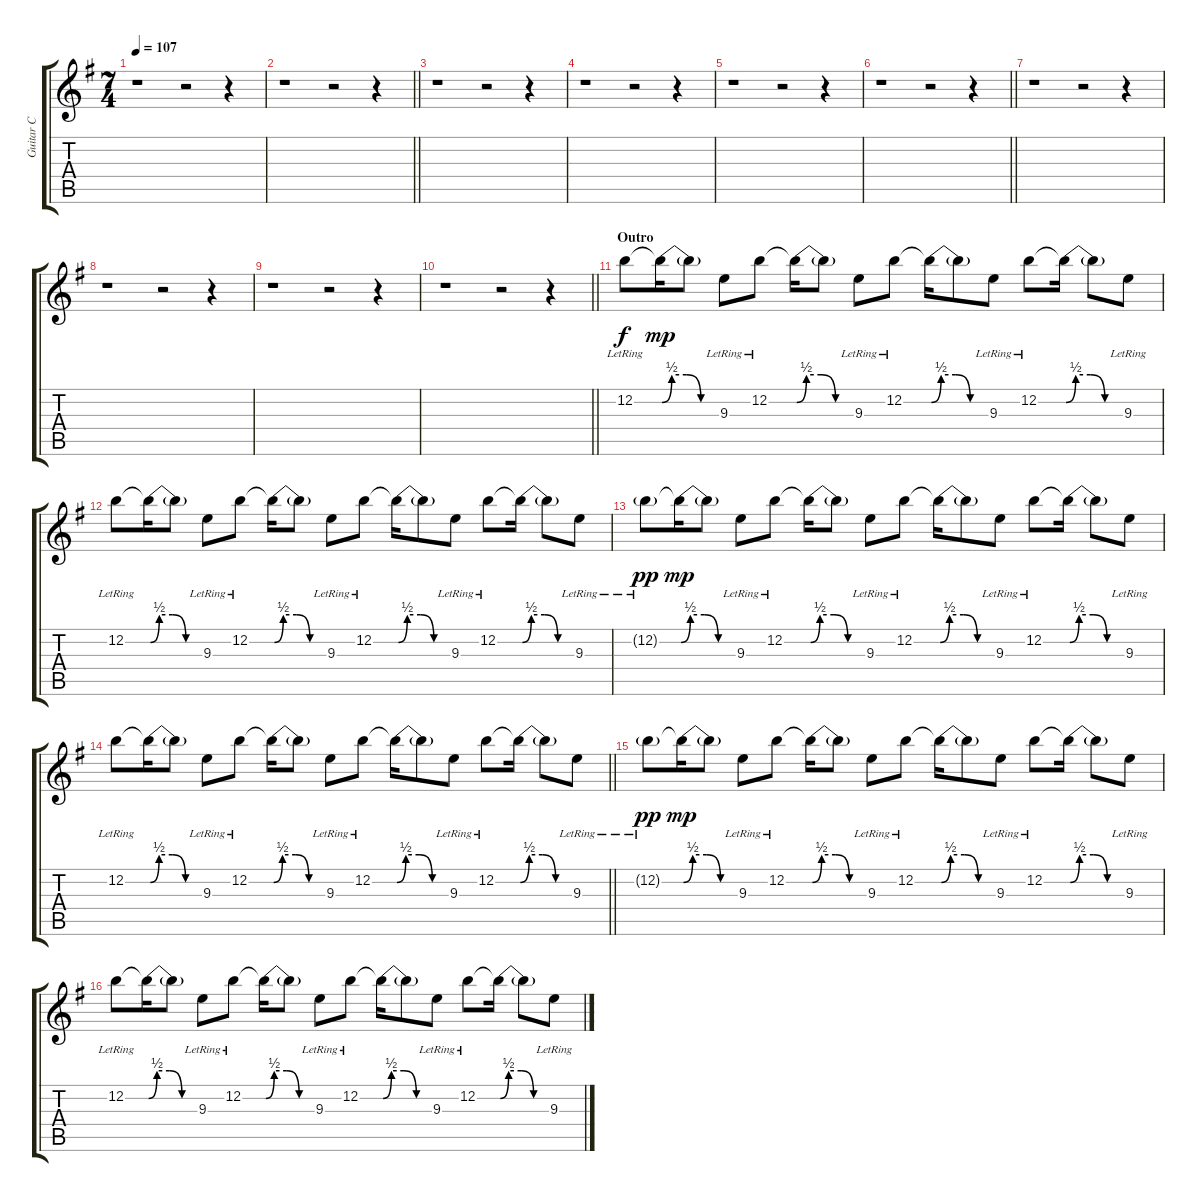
\track ("Guitar C" "Guitar C") {instrument overdrivenguitar}
\staff {score tabs}
\tuning (E4 B3 G3 D3 A2 D2) {hide}
\ts (7 4)
\tempo 107
\clef g2
\ks g
r.1{dy mp} r.2 r.4 |
\barLineRight lightlight
r.1 r.2 r.4 |
r.1 r.2 r.4 |
r.1 r.2 r.4 |
r.1 r.2 r.4 |
\barLineRight lightlight
r.1 r.2 r.4 |
r.1 r.2 r.4 |
r.1 r.2 r.4 |
r.1 r.2 r.4 |
\barLineRight lightlight
r.1 r.2 r.4 |
\section ("" "Outro")
12.2{lr}.8{dy f} 12.2{be (custom 0 0 10 2 25 2 40 0 60 0) t}.16{dy mp} 12.2{t}.8 9.3{lr}.8 12.2{lr}.8 12.2{be (custom 0 0 10 2 25 2 40 0 60 0) t}.16 12.2{t}.8 9.3{lr}.8 12.2{lr}.8 12.2{be (custom 0 0 10 2 25 2 40 0 60 0) t}.16 12.2{t}.8 9.3{lr}.8 12.2{lr}.8 12.2{be (custom 0 0 10 2 25 2 40 0 60 0) t}.16 12.2{t}.8 9.3{lr}.8 |
12.2{lr}.8 12.2{be (custom 0 0 10 2 25 2 40 0 60 0) t}.16 12.2{t}.8 9.3{lr}.8 12.2{lr}.8 12.2{be (custom 0 0 10 2 25 2 40 0 60 0) t}.16 12.2{t}.8 9.3{lr}.8 12.2{lr}.8 12.2{be (custom 0 0 10 2 25 2 40 0 60 0) t}.16 12.2{t}.8 9.3{lr}.8 12.2{lr}.8 12.2{be (custom 0 0 10 2 25 2 40 0 60 0) t}.16 12.2{t}.8 9.3{lr}.8 |
12.2{g lr}.8{dy pp} 12.2{be (custom 0 0 10 2 25 2 40 0 60 0) t}.16{dy mp} 12.2{t}.8 9.3{lr}.8 12.2{lr}.8 12.2{be (custom 0 0 10 2 25 2 40 0 60 0) t}.16 12.2{t}.8 9.3{lr}.8 12.2{lr}.8 12.2{be (custom 0 0 10 2 25 2 40 0 60 0) t}.16 12.2{t}.8 9.3{lr}.8 12.2{lr}.8 12.2{be (custom 0 0 10 2 25 2 40 0 60 0) t}.16 12.2{t}.8 9.3{lr}.8 |
\barLineRight lightlight
12.2{lr}.8 12.2{be (custom 0 0 10 2 25 2 40 0 60 0) t}.16 12.2{t}.8 9.3{lr}.8 12.2{lr}.8 12.2{be (custom 0 0 10 2 25 2 40 0 60 0) t}.16 12.2{t}.8 9.3{lr}.8 12.2{lr}.8 12.2{be (custom 0 0 10 2 25 2 40 0 60 0) t}.16 12.2{t}.8 9.3{lr}.8 12.2{lr}.8 12.2{be (custom 0 0 10 2 25 2 40 0 60 0) t}.16 12.2{t}.8 9.3{lr}.8 |
12.2{g lr}.8{dy pp} 12.2{be (custom 0 0 10 2 25 2 40 0 60 0) t}.16{dy mp} 12.2{t}.8 9.3{lr}.8 12.2{lr}.8 12.2{be (custom 0 0 10 2 25 2 40 0 60 0) t}.16 12.2{t}.8 9.3{lr}.8 12.2{lr}.8 12.2{be (custom 0 0 10 2 25 2 40 0 60 0) t}.16 12.2{t}.8 9.3{lr}.8 12.2{lr}.8 12.2{be (custom 0 0 10 2 25 2 40 0 60 0) t}.16 12.2{t}.8 9.3{lr}.8 |
12.2{lr}.8 12.2{be (custom 0 0 10 2 25 2 40 0 60 0) t}.16 12.2{t}.8 9.3{lr}.8 12.2{lr}.8 12.2{be (custom 0 0 10 2 25 2 40 0 60 0) t}.16 12.2{t}.8 9.3{lr}.8 12.2{lr}.8 12.2{be (custom 0 0 10 2 25 2 40 0 60 0) t}.16 12.2{t}.8 9.3{lr}.8 12.2{lr}.8 12.2{be (custom 0 0 10 2 25 2 40 0 60 0) t}.16 12.2{t}.8 9.3{lr}.8
